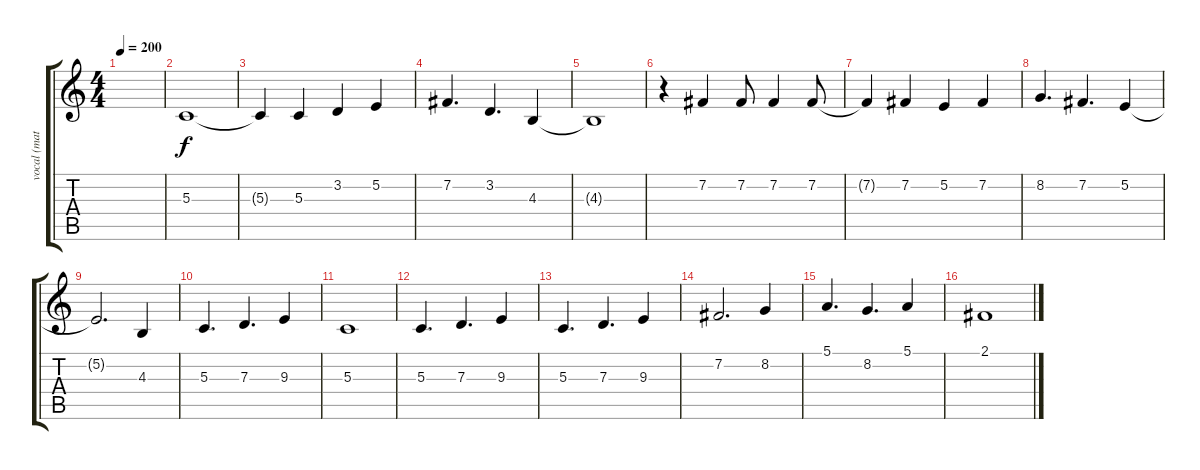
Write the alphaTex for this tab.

\track ("vocal (matatabi)" "vocal (mat") {instrument clarinet}
\staff {score tabs}
\tuning (E4 B3 G3 D3 A2 E2) {hide}
\ts (4 4)
\tempo 200
\clef g2
\ks c
|
5.3.1 |
5.3{t}.4 5.3.4 3.2.4 5.2.4 |
7.2.4{d} 3.2.4{d} 4.3.4 |
4.3{t}.1 |
r.4 7.2.4 7.2.8 7.2.4 7.2.8 |
7.2{t}.4 7.2.4 5.2.4 7.2.4 |
8.2.4{d} 7.2.4{d} 5.2.4 |
5.2{t}.2{d} 4.3.4 |
5.3.4{d} 7.3.4{d} 9.3.4 |
5.3.1 |
5.3.4{d} 7.3.4{d} 9.3.4 |
5.3.4{d} 7.3.4{d} 9.3.4 |
7.2.2{d} 8.2.4 |
5.1.4{d} 8.2.4{d} 5.1.4 |
2.1.1
